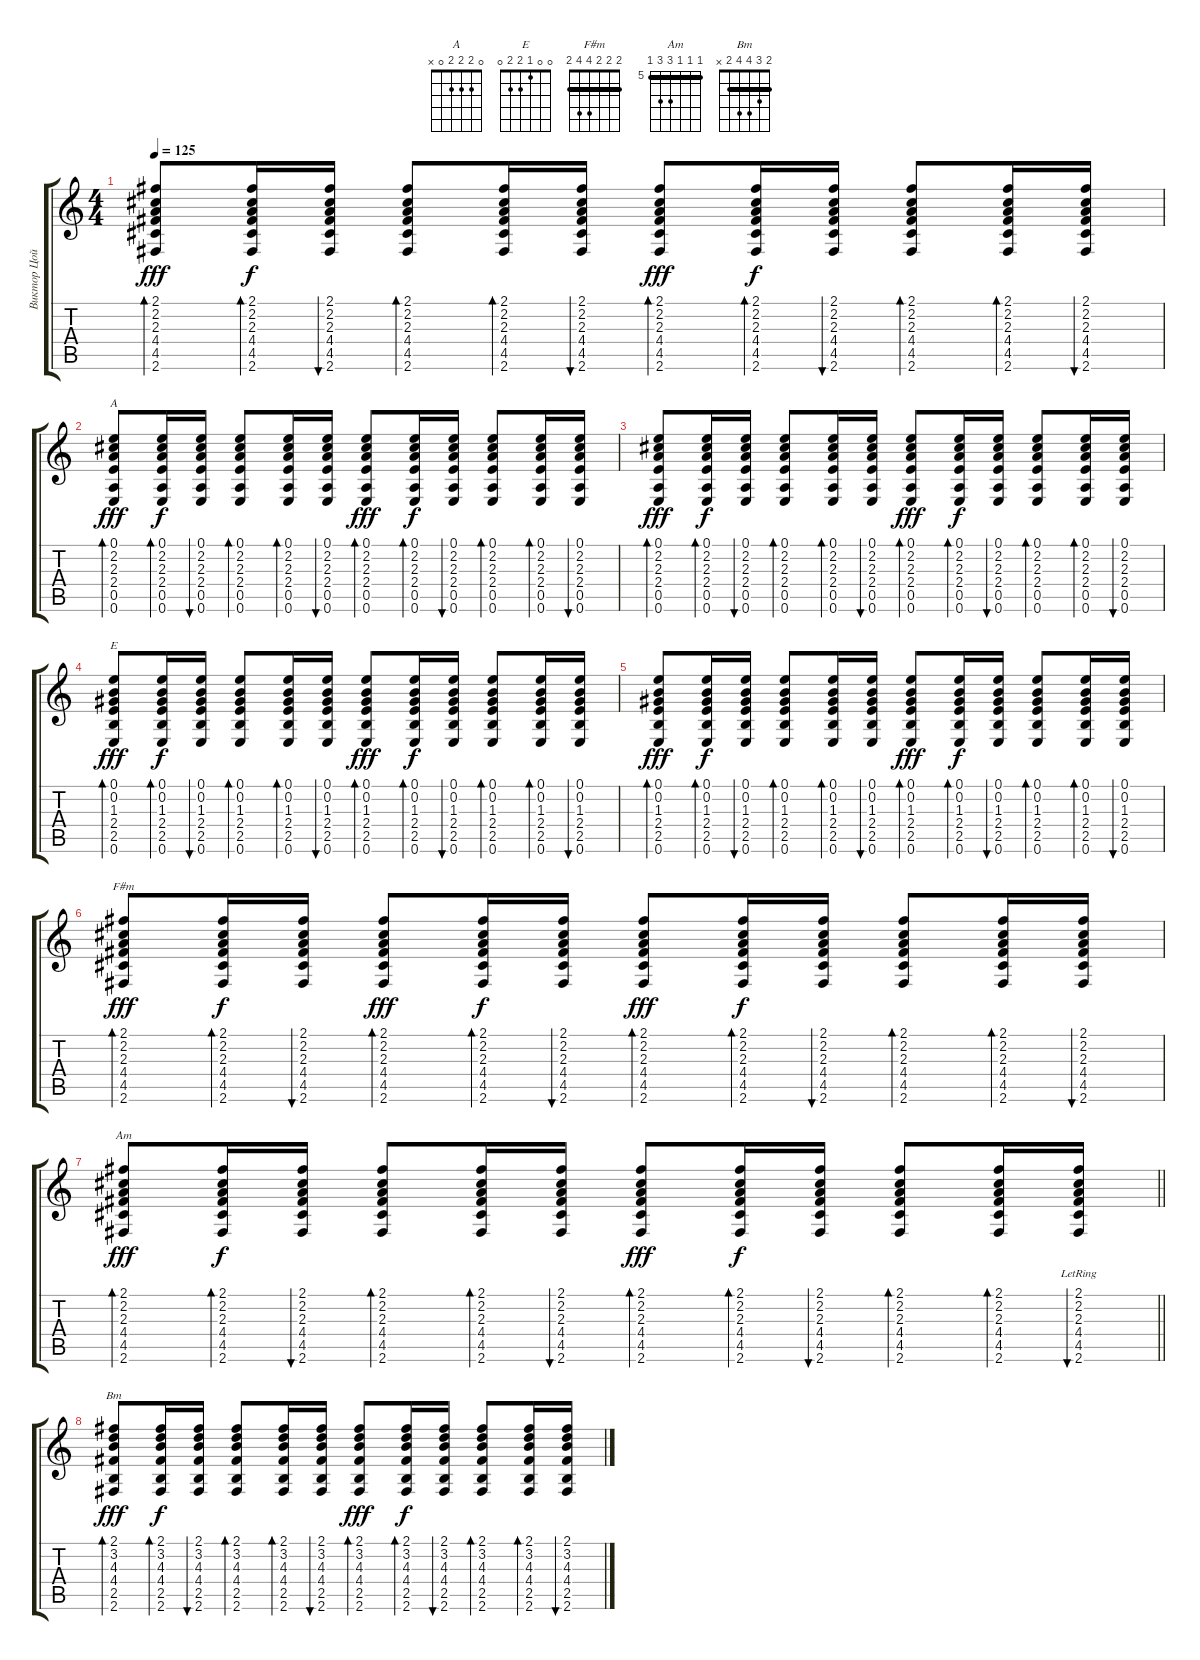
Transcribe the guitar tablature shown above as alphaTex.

\track ("Виктор Цой" "Виктор Цой") {instrument acousticguitarnylon}
\staff {score tabs}
\tuning (E4 B3 G3 D3 A2 E2) {hide}
\chord ("A" 0 2 2 2 0 x)
\chord ("E" 0 0 1 2 2 0)
\chord ("F#m" 2 2 2 4 4 2) {barre 2}
\chord ("Am" 5 5 5 7 7 5) {firstfret 5 barre 5}
\chord ("Bm" 2 3 4 4 2 x) {barre 2}
\ts (4 4)
\tempo 125
\clef g2
\ks c
(2.1 2.2 2.3 4.4 4.5 2.6).8{bd 60 dy fff} (2.1 2.2 2.3 4.4 4.5 2.6).16{bd 60 dy f} (2.1 2.2 2.3 4.4 4.5 2.6).16{bu 60} (2.1 2.2 2.3 4.4 4.5 2.6).8{bd 60} (2.1 2.2 2.3 4.4 4.5 2.6).16{bd 60} (2.1 2.2 2.3 4.4 4.5 2.6).16{bu 60} (2.1 2.2 2.3 4.4 4.5 2.6).8{bd 60 dy fff} (2.1 2.2 2.3 4.4 4.5 2.6).16{bd 60 dy f} (2.1 2.2 2.3 4.4 4.5 2.6).16{bu 60} (2.1 2.2 2.3 4.4 4.5 2.6).8{bd 60} (2.1 2.2 2.3 4.4 4.5 2.6).16{bd 60} (2.1 2.2 2.3 4.4 4.5 2.6).16{bu 60} |
(0.1 2.2 2.3 2.4 0.5 0.6).8{bd 60 ch "A" dy fff} (0.1 2.2 2.3 2.4 0.5 0.6).16{bd 60 dy f} (0.1 2.2 2.3 2.4 0.5 0.6).16{bu 60} (0.1 2.2 2.3 2.4 0.5 0.6).8{bd 60} (0.1 2.2 2.3 2.4 0.5 0.6).16{bd 60} (0.1 2.2 2.3 2.4 0.5 0.6).16{bu 60} (0.1 2.2 2.3 2.4 0.5 0.6).8{bd 60 dy fff} (0.1 2.2 2.3 2.4 0.5 0.6).16{bd 60 dy f} (0.1 2.2 2.3 2.4 0.5 0.6).16{bu 60} (0.1 2.2 2.3 2.4 0.5 0.6).8{bd 60} (0.1 2.2 2.3 2.4 0.5 0.6).16{bd 60} (0.1 2.2 2.3 2.4 0.5 0.6).16{bu 60} |
(0.1 2.2 2.3 2.4 0.5 0.6).8{bd 60 dy fff} (0.1 2.2 2.3 2.4 0.5 0.6).16{bd 60 dy f} (0.1 2.2 2.3 2.4 0.5 0.6).16{bu 60} (0.1 2.2 2.3 2.4 0.5 0.6).8{bd 60} (0.1 2.2 2.3 2.4 0.5 0.6).16{bd 60} (0.1 2.2 2.3 2.4 0.5 0.6).16{bu 60} (0.1 2.2 2.3 2.4 0.5 0.6).8{bd 60 dy fff} (0.1 2.2 2.3 2.4 0.5 0.6).16{bd 60 dy f} (0.1 2.2 2.3 2.4 0.5 0.6).16{bu 60} (0.1 2.2 2.3 2.4 0.5 0.6).8{bd 60} (0.1 2.2 2.3 2.4 0.5 0.6).16{bd 60} (0.1 2.2 2.3 2.4 0.5 0.6).16{bu 60} |
(0.1 0.2 1.3 2.4 2.5 0.6).8{bd 60 ch "E" dy fff} (0.1 0.2 1.3 2.4 2.5 0.6).16{bd 60 dy f} (0.1 0.2 1.3 2.4 2.5 0.6).16{bu 60} (0.1 0.2 1.3 2.4 2.5 0.6).8{bd 60} (0.1 0.2 1.3 2.4 2.5 0.6).16{bd 60} (0.1 0.2 1.3 2.4 2.5 0.6).16{bu 60} (0.1 0.2 1.3 2.4 2.5 0.6).8{bd 60 dy fff} (0.1 0.2 1.3 2.4 2.5 0.6).16{bd 60 dy f} (0.1 0.2 1.3 2.4 2.5 0.6).16{bu 60} (0.1 0.2 1.3 2.4 2.5 0.6).8{bd 60} (0.1 0.2 1.3 2.4 2.5 0.6).16{bd 60} (0.1 0.2 1.3 2.4 2.5 0.6).16{bu 60} |
(0.1 0.2 1.3 2.4 2.5 0.6).8{bd 60 dy fff} (0.1 0.2 1.3 2.4 2.5 0.6).16{bd 60 dy f} (0.1 0.2 1.3 2.4 2.5 0.6).16{bu 60} (0.1 0.2 1.3 2.4 2.5 0.6).8{bd 60} (0.1 0.2 1.3 2.4 2.5 0.6).16{bd 60} (0.1 0.2 1.3 2.4 2.5 0.6).16{bu 60} (0.1 0.2 1.3 2.4 2.5 0.6).8{bd 60 dy fff} (0.1 0.2 1.3 2.4 2.5 0.6).16{bd 60 dy f} (0.1 0.2 1.3 2.4 2.5 0.6).16{bu 60} (0.1 0.2 1.3 2.4 2.5 0.6).8{bd 60} (0.1 0.2 1.3 2.4 2.5 0.6).16{bd 60} (0.1 0.2 1.3 2.4 2.5 0.6).16{bu 60} |
(2.1 2.2 2.3 4.4 4.5 2.6).8{bd 60 ch "F#m" dy fff} (2.1 2.2 2.3 4.4 4.5 2.6).16{bd 60 dy f} (2.1 2.2 2.3 4.4 4.5 2.6).16{bu 60} (2.1 2.2 2.3 4.4 4.5 2.6).8{bd 60 dy fff} (2.1 2.2 2.3 4.4 4.5 2.6).16{bd 60 dy f} (2.1 2.2 2.3 4.4 4.5 2.6).16{bu 60} (2.1 2.2 2.3 4.4 4.5 2.6).8{bd 60 dy fff} (2.1 2.2 2.3 4.4 4.5 2.6).16{bd 60 dy f} (2.1 2.2 2.3 4.4 4.5 2.6).16{bu 60} (2.1 2.2 2.3 4.4 4.5 2.6).8{bd 60} (2.1 2.2 2.3 4.4 4.5 2.6).16{bd 60} (2.1 2.2 2.3 4.4 4.5 2.6).16{bu 60} |
\barLineRight lightlight
(2.1 2.2 2.3 4.4 4.5 2.6).8{bd 60 ch "Am" dy fff} (2.1 2.2 2.3 4.4 4.5 2.6).16{bd 60 dy f} (2.1 2.2 2.3 4.4 4.5 2.6).16{bu 60} (2.1 2.2 2.3 4.4 4.5 2.6).8{bd 60} (2.1 2.2 2.3 4.4 4.5 2.6).16{bd 60} (2.1 2.2 2.3 4.4 4.5 2.6).16{bu 60} (2.1 2.2 2.3 4.4 4.5 2.6).8{bd 60 dy fff} (2.1 2.2 2.3 4.4 4.5 2.6).16{bd 60 dy f} (2.1 2.2 2.3 4.4 4.5 2.6).16{bu 60} (2.1 2.2 2.3 4.4 4.5 2.6).8{bd 60} (2.1 2.2 2.3 4.4 4.5 2.6).16{bd 60} (2.1 2.2 2.3 4.4{lr} 4.5 2.6).16{bu 60} |
(2.1 3.2 4.3 4.4 2.5 2.6).8{bd 60 ch "Bm" dy fff} (2.1 3.2 4.3 4.4 2.5 2.6).16{bd 60 dy f} (2.1 3.2 4.3 4.4 2.5 2.6).16{bu 60} (2.1 3.2 4.3 4.4 2.5 2.6).8{bd 60} (2.1 3.2 4.3 4.4 2.5 2.6).16{bd 60} (2.1 3.2 4.3 4.4 2.5 2.6).16{bu 60} (2.1 3.2 4.3 4.4 2.5 2.6).8{bd 60 dy fff} (2.1 3.2 4.3 4.4 2.5 2.6).16{bd 60 dy f} (2.1 3.2 4.3 4.4 2.5 2.6).16{bu 60} (2.1 3.2 4.3 4.4 2.5 2.6).8{bd 60} (2.1 3.2 4.3 4.4 2.5 2.6).16{bd 60} (2.1 3.2 4.3 4.4 2.5 2.6).16{bu 60}
